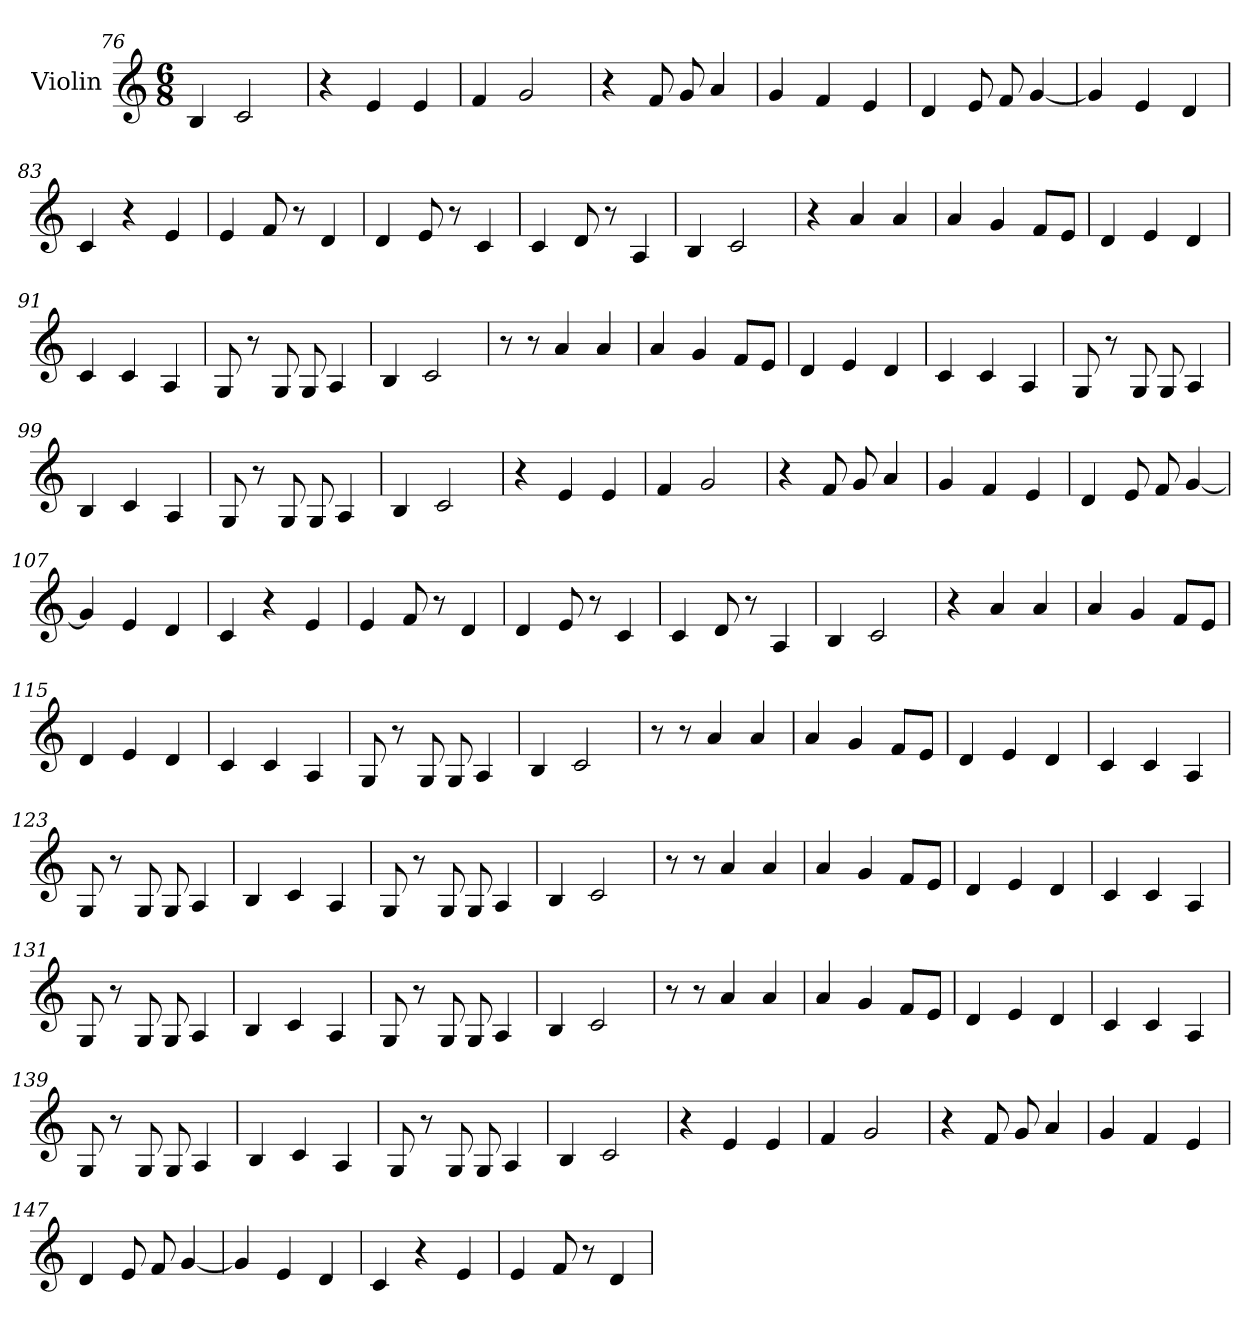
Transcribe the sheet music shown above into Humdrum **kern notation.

**kern
*part1
*staff1
*I"Violin
*clefG2
*k[]
*M6/8
=76
4B/
2c/
=77
4r
4e/
4e/
=78
4f/
2g/
=79
4r
8f/
8g/
4a/
=80
4g/
4f/
4e/
=81
4d/
8e/
8f/
[4g/
!!LO:LB:g=z
=82
4g/]
4e/
4d/
=83
4c/
4r
4e/
=84
4e/
8f/
8r
4d/
=85
4d/
8e/
8r
4c/
=86
4c/
8d/
8r
4A/
=87
4B/
2c/
=88
4r
4a/
4a/
!!LO:LB:g=z
=89
4a/
4g/
8f/L
8e/J
=90
4d/
4e/
4d/
=91
4c/
4c/
4A/
=92
8G/
8r
8G/
8G/
4A/
=93
4B/
2c/
=94
8r
8r
4a/
4a/
=95
4a/
4g/
8f/L
8e/J
!!LO:LB:g=z
=96
4d/
4e/
4d/
=97
4c/
4c/
4A/
=98
8G/
8r
8G/
8G/
4A/
=99
4B/
4c/
4A/
=100
8G/
8r
8G/
8G/
4A/
=101
4B/
2c/
=102
4r
4e/
4e/
!!LO:LB:g=z
=103
4f/
2g/
=104
4r
8f/
8g/
4a/
=105
4g/
4f/
4e/
=106
4d/
8e/
8f/
[4g/
=107
4g/]
4e/
4d/
=108
4c/
4r
4e/
=109
4e/
8f/
8r
4d/
!!LO:PB:g=z
=110
4d/
8e/
8r
4c/
=111
4c/
8d/
8r
4A/
=112
4B/
2c/
=113
4r
4a/
4a/
=114
4a/
4g/
8f/L
8e/J
=115
4d/
4e/
4d/
=116
4c/
4c/
4A/
!!LO:LB:g=z
=117
8G/
8r
8G/
8G/
4A/
=118
4B/
2c/
=119
8r
8r
4a/
4a/
=120
4a/
4g/
8f/L
8e/J
=121
4d/
4e/
4d/
=122
4c/
4c/
4A/
=123
8G/
8r
8G/
8G/
4A/
!!LO:LB:g=z
=124
4B/
4c/
4A/
=125
8G/
8r
8G/
8G/
4A/
=126
4B/
2c/
=127
8r
8r
4a/
4a/
=128
4a/
4g/
8f/L
8e/J
=129
4d/
4e/
4d/
=130
4c/
4c/
4A/
!!LO:LB:g=z
=131
8G/
8r
8G/
8G/
4A/
=132
4B/
4c/
4A/
=133
8G/
8r
8G/
8G/
4A/
=134
4B/
2c/
=135
8r
8r
4a/
4a/
=136
4a/
4g/
8f/L
8e/J
=137
4d/
4e/
4d/
!!LO:LB:g=z
=138
4c/
4c/
4A/
=139
8G/
8r
8G/
8G/
4A/
=140
4B/
4c/
4A/
=141
8G/
8r
8G/
8G/
4A/
=142
4B/
2c/
=143
4r
4e/
4e/
=144
4f/
2g/
!!LO:LB:g=z
=145
4r
8f/
8g/
4a/
=146
4g/
4f/
4e/
=147
4d/
8e/
8f/
[4g/
=148
4g/]
4e/
4d/
=149
4c/
4r
4e/
=150
4e/
8f/
8r
4d/
=
*-
